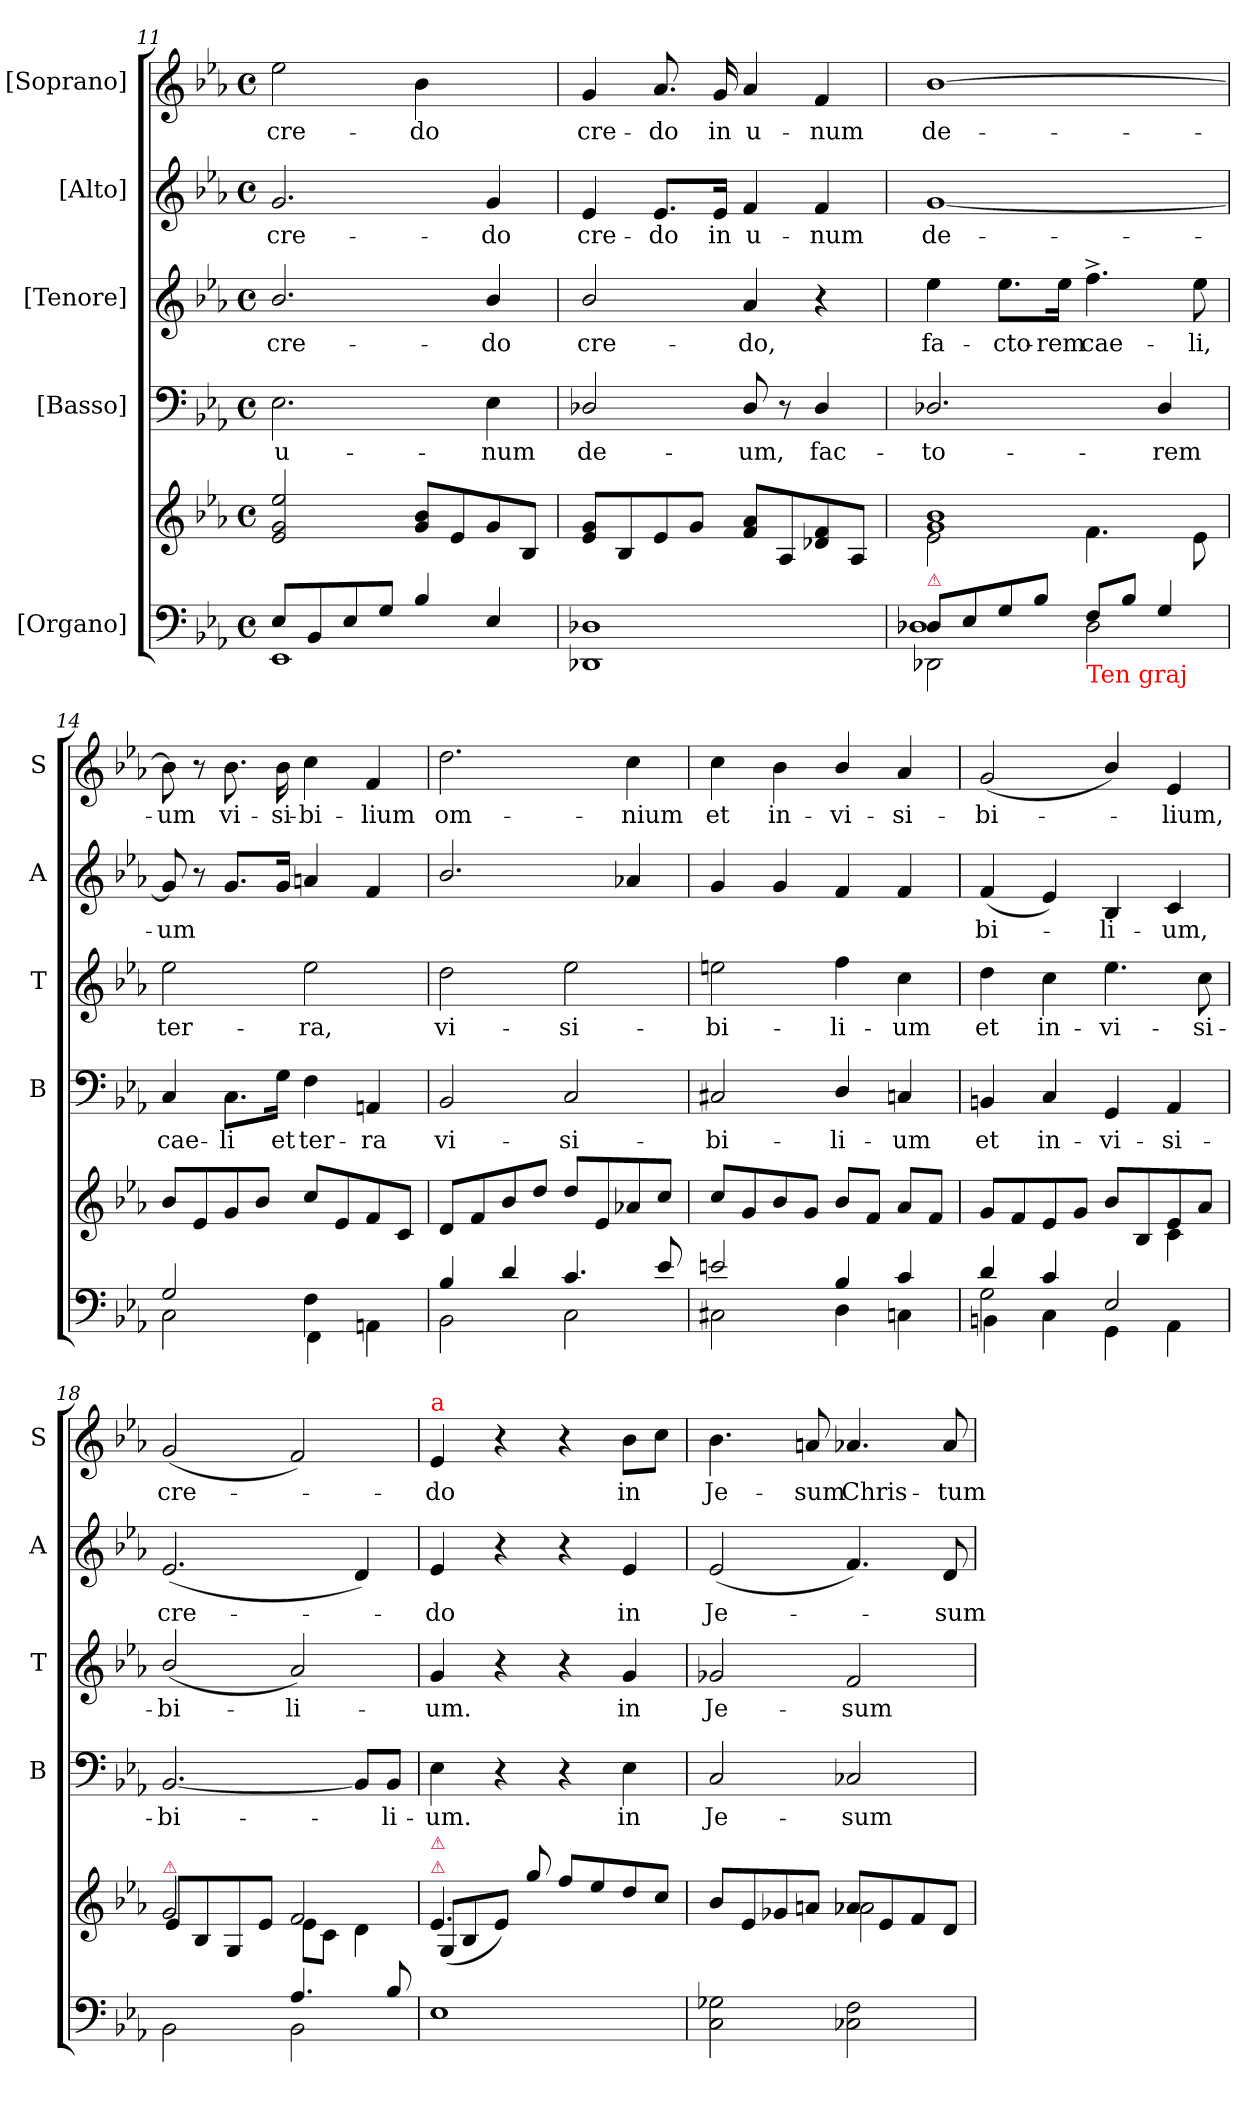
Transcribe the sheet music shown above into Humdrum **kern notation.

**kern	**kern	**kern	**text	**kern	**text	**kern	**text	**kern	**text
*part5	*part5	*part4	*part4	*part3	*part3	*part2	*part2	*part1	*part1
*staff6	*staff5	*staff4	*staff4	*staff3	*staff3	*staff2	*staff2	*staff1	*staff1
*I"[Organo]	*	*I"[Basso]	*	*I"[Tenore]	*	*I"[Alto]	*	*I"[Soprano]	*
*	*	*I'B	*	*I'T	*	*I'A	*	*I'S	*
*clefF4	*clefG2	*clefF4	*	*clefG2	*	*clefG2	*	*clefG2	*
*	*	*	*	*ITrd7c12	*	*	*	*	*
*k[b-e-a-]	*k[b-e-a-]	*k[b-e-a-]	*	*k[b-e-a-]	*	*k[b-e-a-]	*	*k[b-e-a-]	*
*M4/4	*M4/4	*M4/4	*	*M4/4	*	*M4/4	*	*M4/4	*
*met(c)	*met(c)	*met(c)	*	*met(c)	*	*met(c)	*	*met(c)	*
=11	=11	=11	=11	=11	=11	=11	=11	=11	=11
*^	*	*	*	*	*	*	*	*	*
8E-/L	1EE-	2e-/ 2g/ 2ee-/	2.E-\	u-	2.B-/	cre-	2.g/	cre-	2ee-\	cre-
8BB-/	.	.	.	.	.	.	.	.	.	.
8E-/	.	.	.	.	.	.	.	.	.	.
8G/J	.	.	.	.	.	.	.	.	.	.
4B-/	.	8g/ 8b-/L	.	.	.	.	.	.	4b-\	-do
.	.	8e-/	.	.	.	.	.	.	.	.
4E-/	.	8g/	4E-\	-num	4B-/	-do	4g/	-do	4ryy	.
.	.	8B-/J	.	.	.	.	.	.	.	.
*v	*v	*	*	*	*	*	*	*	*	*
=12	=12	=12	=12	=12	=12	=12	=12	=12	=12
1DD-X 1D-X	8e-/ 8g/L	2D-X/	de-	2B-/	cre-	4e-/	cre-	4g/	cre-
.	8B-/	.	.	.	.	.	.	.	.
.	8e-/	.	.	.	.	8.e-/L	-do	8.a-/	-do
.	8g/J	.	.	.	.	.	.	.	.
.	.	.	.	.	.	16e-/Jk	in	16g/	in
.	8f/ 8a-/L	8D-/	-um,	4A-/	-do,	4f/	u-	4a-/	u-
.	8A-/	8r	.	.	.	.	.	.	.
.	8d-X/ 8f/	4D-/	fac-	4r	.	4f/	-num	4f/	-num
.	8A-/J	.	.	.	.	.	.	.	.
=13	=13	=13	=13	=13	=13	=13	=13	=13	=13
*^	*^	*	*	*	*	*	*	*	*
*	*^	*	*	*	*	*	*	*	*	*	*
!LO:TX:a:color=crimson:t=⚠	!	!	!	!	!	!	!	!	!	!	!	!
8D-X/L	2DD-X\	1D-X	1g 1b-	2e-\	2.D-X/	-to-	4e-\	fa-	[1g	de-	[1b-	de-
8E-/	.	.	.	.	.	.	.	.	.	.	.	.
8G/	.	.	.	.	.	.	8.e-\L	-cto-	.	.	.	.
8B-/J	.	.	.	.	.	.	.	.	.	.	.	.
.	.	.	.	.	.	.	16e-\Jk	-rem	.	.	.	.
!LO:TX:b:color=red:t=Ten graj	!	!	!	!	!	!	!	!	!	!	!	!
8F/L	2D-\	.	.	4.f\	.	.	4.f^\	cae-	.	.	.	.
8B-/J	.	.	.	.	.	.	.	.	.	.	.	.
4G/	.	.	.	.	4D-/	-rem	.	.	.	.	.	.
.	.	.	.	8e-\	.	.	8e-\	-li,	.	.	.	.
*	*v	*v	*	*	*	*	*	*	*	*	*	*
*	*	*v	*v	*	*	*	*	*	*	*	*
=14	=14	=14	=14	=14	=14	=14	=14	=14	=14	=14
2G/	2C\	8b-/L	4C/	cae-	2e-\	ter-	8g/]	-um	8b-\]	-um
.	.	8e-/	.	.	.	.	8r	.	8r	.
.	.	8g/	8.C\L	-li	.	.	8.g/L	.	8.b-\	vi-
.	.	8b-/J	.	.	.	.	.	.	.	.
.	.	.	16G\Jk	et	.	.	16g/Jk	.	16b-\	-si-
4F\	4FF\	8cc/L	4F\	ter-	2e-\	-ra,	4an/	.	4cc\	-bi-
.	.	8e-/	.	.	.	.	.	.	.	.
4ryy	4AAn\	8f/	4AAn/	-ra	.	.	4f/	.	4f/	-lium
.	.	8c/J	.	.	.	.	.	.	.	.
=15	=15	=15	=15	=15	=15	=15	=15	=15	=15	=15
4B-/	2BB-\	8d/L	2BB-/	vi-	2d\	vi-	2.b-/	.	2.dd\	om-
.	.	8f/	.	.	.	.	.	.	.	.
4d/	.	8b-/	.	.	.	.	.	.	.	.
.	.	8dd/J	.	.	.	.	.	.	.	.
4.c/	2C\	8dd/L	2C/	-si-	2e-\	-si-	.	.	.	.
.	.	8e-/	.	.	.	.	.	.	.	.
.	.	8a-X/	.	.	.	.	4a-X/	.	4cc\	-nium
8e-/	.	8cc/J	.	.	.	.	.	.	.	.
=16	=16	=16	=16	=16	=16	=16	=16	=16	=16	=16
2en/	2C#X\	8cc/L	2C#X/	-bi-	2en\	-bi-	4g/	.	4cc\	et
.	.	8g/	.	.	.	.	.	.	.	.
.	.	8b-/	.	.	.	.	4g/	.	4b-\	in-
.	.	8g/J	.	.	.	.	.	.	.	.
4B-/	4D\	8b-/L	4D/	-li-	4f\	-li-	4f/	.	4b-/	-vi-
.	.	8f/J	.	.	.	.	.	.	.	.
4c/	4Cn\	8a-/L	4Cn/	-um	4c\	-um	4f/	.	4a-/	-si-
.	.	8f/J	.	.	.	.	.	.	.	.
=17	=17	=17	=17	=17	=17	=17	=17	=17	=17	=17
*	*^	*^	*	*	*	*	*	*	*	*
4d/	2G\	4BBn\	8g/L	2ryy	4BBn/	et	4d\	et	(4f/	bi-	(2g/	-bi-
.	.	.	8f/	.	.	.	.	.	.	.	.	.
4c/	.	4C\	8e-/	.	4C/	in-	4c\	in-	4e-/)	.	.	.
.	.	.	8g/J	.	.	.	.	.	.	.	.	.
2E-/	2ryy	4GG\	8b-/L	4ryy	4GG/	-vi-	4.e-\	-vi-	4B-/	-li-	4b-/)	.
.	.	.	8B-/	.	.	.	.	.	.	.	.	.
.	.	4AA-\	8e-/	4c\	4AA-/	-si-	.	.	4c/	-um,	4e-/	-lium,
.	.	.	8a-/J	.	.	.	8c\	-si-	.	.	.	.
*	*v	*v	*	*	*	*	*	*	*	*	*	*
=18	=18	=18	=18	=18	=18	=18	=18	=18	=18	=18	=18
!	!	!LO:TX:a:color=crimson:t=⚠	!	!	!	!	!	!	!	!	!
2ryy	2BB-\	2g/	8e-\L	[2.BB-/	-bi-	(2B-/	-bi-	(2.e-/	cre-	(2g/	cre-
.	.	.	8B-/	.	.	.	.	.	.	.	.
.	.	.	8G/	.	.	.	.	.	.	.	.
.	.	.	8e-\J	.	.	.	.	.	.	.	.
4.A-/	2BB-\	2f/	8e-\L	.	.	2A-/)	-li-	.	.	2f/)	.
.	.	.	8c\J	.	.	.	.	.	.	.	.
.	.	.	4d\	8BB-/L]	.	.	.	4d/)	.	.	.
8B-/	.	.	.	8BB-/J	-li-	.	.	.	.	.	.
*v	*v	*	*	*	*	*	*	*	*	*	*
=19	=19	=19	=19	=19	=19	=19	=19	=19	=19	=19
!	!	!	!	!	!	!	!	!	!LO:TX:a:color=red:t=a	!
!	!LO:TX:a:color=crimson:t=⚠	!	!	!	!	!	!	!	!	!
!	!LO:TX:a:color=crimson:t=⚠	!	!	!	!	!	!	!	!	!
1E-	4.e-/	(>8G/L	4E-\	-um.	4G/	-um.	4e-/	-do	4e-/	-do
.	.	8B-/	.	.	.	.	.	.	.	.
.	.	8e-\J)	4r	.	4r	.	4r	.	4r	.
.	8gg/	8ryy	.	.	.	.	.	.	.	.
.	8ff/L	2ryy	4r	.	4r	.	4r	.	4r	.
.	8ee-/	.	.	.	.	.	.	.	.	.
.	8dd/	.	4E-\	in	4G/	in	4e-/	in	8b-\L	in
.	8cc/J	.	.	.	.	.	.	.	8cc\J	.
=20	=20	=20	=20	=20	=20	=20	=20	=20	=20	=20
2C\ 2G-X\	8b-/L	2ryy	2C/	Je-	2G-X/	Je-	(2e-/	Je-	4.b-\	Je-
.	8e-/	.	.	.	.	.	.	.	.	.
.	8g-X/	.	.	.	.	.	.	.	.	.
.	8an/J	.	.	.	.	.	.	.	8an/	-sum
2C-X\ 2F\	8a-X/L	2a-X	2C-X/	-sum	2F/	-sum	4.f/)	.	4.a-X/	Chris-
.	8e-/	.	.	.	.	.	.	.	.	.
.	8f/	.	.	.	.	.	.	.	.	.
.	8d/J	.	.	.	.	.	8d/	-sum	8a-/	-tum
*	*v	*v	*	*	*	*	*	*	*	*
=	=	=	=	=	=	=	=	=	=
*-	*-	*-	*-	*-	*-	*-	*-	*-	*-
